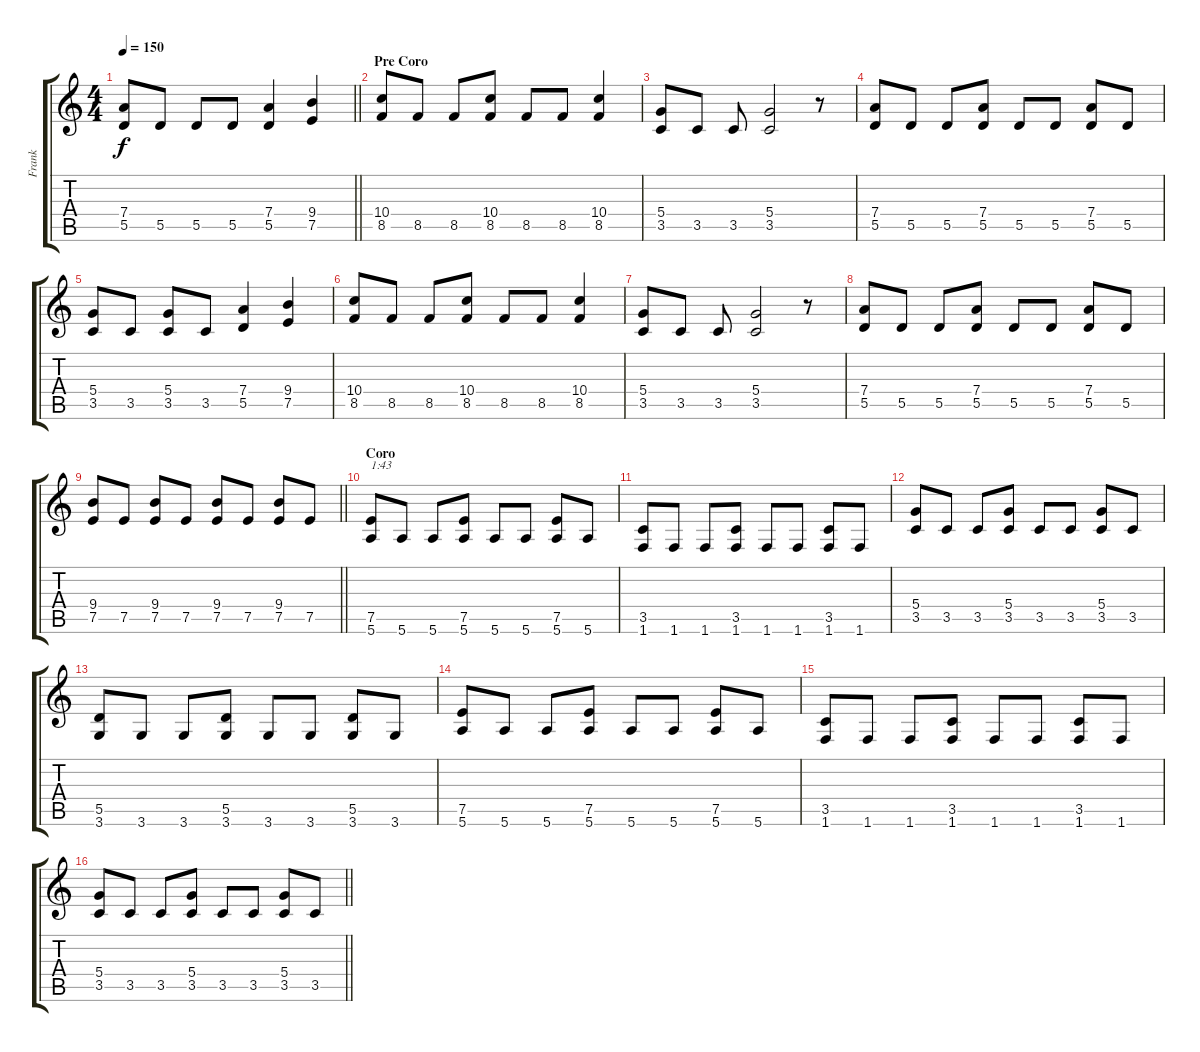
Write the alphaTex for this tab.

\track ("Frank" "Frank") {instrument distortionguitar}
\staff {score tabs}
\tuning (E4 B3 G3 D3 A2 E2) {hide}
\ts (4 4)
\tempo 150
\clef g2
\barLineRight lightlight
\ks c
(7.4 5.5).8{dy f} 5.5.8 5.5.8 5.5.8 (7.4 5.5).4 (9.4 7.5).4 |
\section ("" "Pre Coro")
(10.4 8.5).8 8.5.8 8.5.8 (10.4 8.5).8 8.5.8 8.5.8 (10.4 8.5).4 |
(5.4 3.5).8 3.5.8 3.5.8 (5.4 3.5).2 r.8 |
(7.4 5.5).8 5.5.8 5.5.8 (7.4 5.5).8 5.5.8 5.5.8 (7.4 5.5).8 5.5.8 |
(5.4 3.5).8 3.5.8 (5.4 3.5).8 3.5.8 (7.4 5.5).4 (9.4 7.5).4 |
(10.4 8.5).8 8.5.8 8.5.8 (10.4 8.5).8 8.5.8 8.5.8 (10.4 8.5).4 |
(5.4 3.5).8 3.5.8 3.5.8 (5.4 3.5).2 r.8 |
(7.4 5.5).8 5.5.8 5.5.8 (7.4 5.5).8 5.5.8 5.5.8 (7.4 5.5).8 5.5.8 |
\barLineRight lightlight
(9.4 7.5).8 7.5.8 (9.4 7.5).8 7.5.8 (9.4 7.5).8 7.5.8 (9.4 7.5).8 7.5.8 |
\section ("" "Coro")
(7.5 5.6).8{txt "1:43"} 5.6.8 5.6.8 (7.5 5.6).8 5.6.8 5.6.8 (7.5 5.6).8 5.6.8 |
(3.5 1.6).8 1.6.8 1.6.8 (3.5 1.6).8 1.6.8 1.6.8 (3.5 1.6).8 1.6.8 |
(5.4 3.5).8 3.5.8 3.5.8 (5.4 3.5).8 3.5.8 3.5.8 (5.4 3.5).8 3.5.8 |
(5.5 3.6).8 3.6.8 3.6.8 (5.5 3.6).8 3.6.8 3.6.8 (5.5 3.6).8 3.6.8 |
(7.5 5.6).8 5.6.8 5.6.8 (7.5 5.6).8 5.6.8 5.6.8 (7.5 5.6).8 5.6.8 |
(3.5 1.6).8 1.6.8 1.6.8 (3.5 1.6).8 1.6.8 1.6.8 (3.5 1.6).8 1.6.8 |
\barLineRight lightlight
(5.4 3.5).8 3.5.8 3.5.8 (5.4 3.5).8 3.5.8 3.5.8 (5.4 3.5).8 3.5.8
